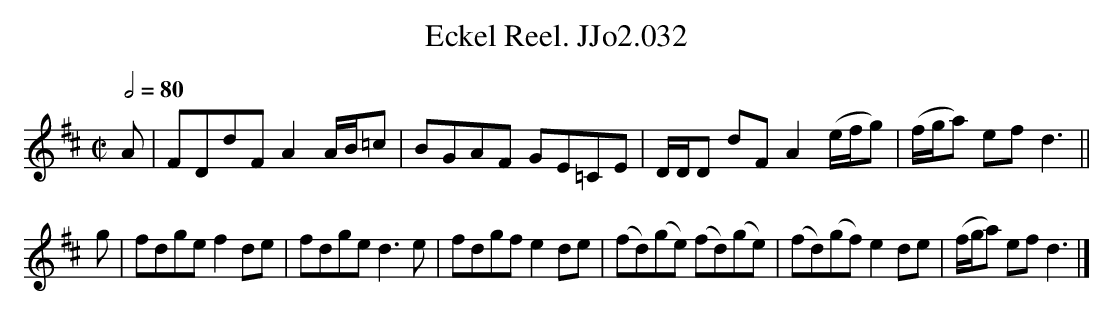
X:1
T:Eckel Reel. JJo2.032
Q:1/2=80
M:C|
L:1/8
K:D
A|FDdF A2 A/B/=c|BGAF GE=CE|D/D/D dF A2 (e/f/g)|(f/g/a) ef d3 ||
g|fdge f2 de|fdge d3e|fdgf e2 de|(fd)(ge) (fd)(ge)|(fd)(gf) e2 de|(f/g/a) ef d3 |]
